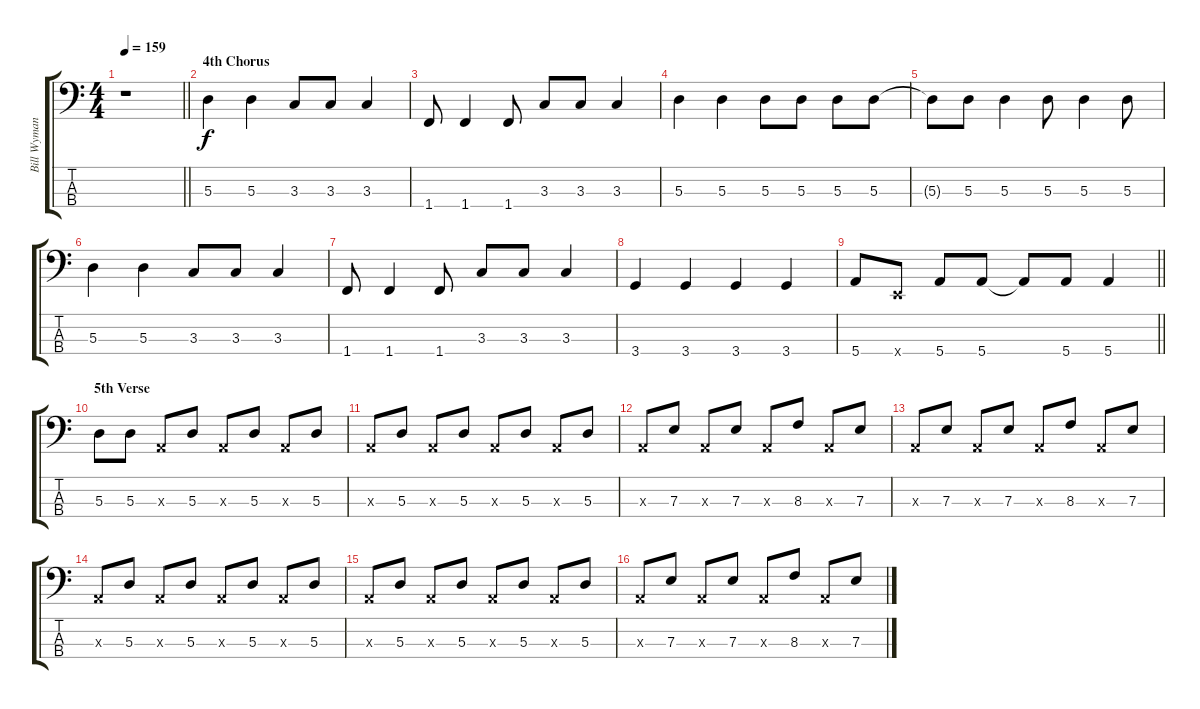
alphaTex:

\track ("Bill Wyman (Bass)" "Bill Wyman") {instrument electricbassfinger}
\staff {score tabs}
\tuning (G2 D2 A1 E1) {hide}
\ts (4 4)
\tempo 159
\clef f4
\barLineRight lightlight
\ks c
r.1{dy f} |
\section ("" "4th Chorus")
5.3.4 5.3.4 3.3.8 3.3.8 3.3.4 |
1.4.8 1.4.4 1.4.8 3.3.8 3.3.8 3.3.4 |
5.3.4 5.3.4 5.3.8 5.3.8 5.3.8 5.3.8 |
5.3{t}.8 5.3.8 5.3.4 5.3.8 5.3.4 5.3.8 |
5.3.4 5.3.4 3.3.8 3.3.8 3.3.4 |
1.4.8 1.4.4 1.4.8 3.3.8 3.3.8 3.3.4 |
3.4.4 3.4.4 3.4.4 3.4.4 |
\barLineRight lightlight
5.4.8 0.4{x}.8 5.4.8 5.4.8 5.4{t}.8 5.4.8 5.4.4 |
\section ("" "5th Verse")
5.3.8 5.3.8 0.3{x}.8 5.3.8 0.3{x}.8 5.3.8 0.3{x}.8 5.3.8 |
0.3{x}.8 5.3.8 0.3{x}.8 5.3.8 0.3{x}.8 5.3.8 0.3{x}.8 5.3.8 |
0.3{x}.8 7.3.8 0.3{x}.8 7.3.8 0.3{x}.8 8.3.8 0.3{x}.8 7.3.8 |
0.3{x}.8 7.3.8 0.3{x}.8 7.3.8 0.3{x}.8 8.3.8 0.3{x}.8 7.3.8 |
0.3{x}.8 5.3.8 0.3{x}.8 5.3.8 0.3{x}.8 5.3.8 0.3{x}.8 5.3.8 |
0.3{x}.8 5.3.8 0.3{x}.8 5.3.8 0.3{x}.8 5.3.8 0.3{x}.8 5.3.8 |
0.3{x}.8 7.3.8 0.3{x}.8 7.3.8 0.3{x}.8 8.3.8 0.3{x}.8 7.3.8
